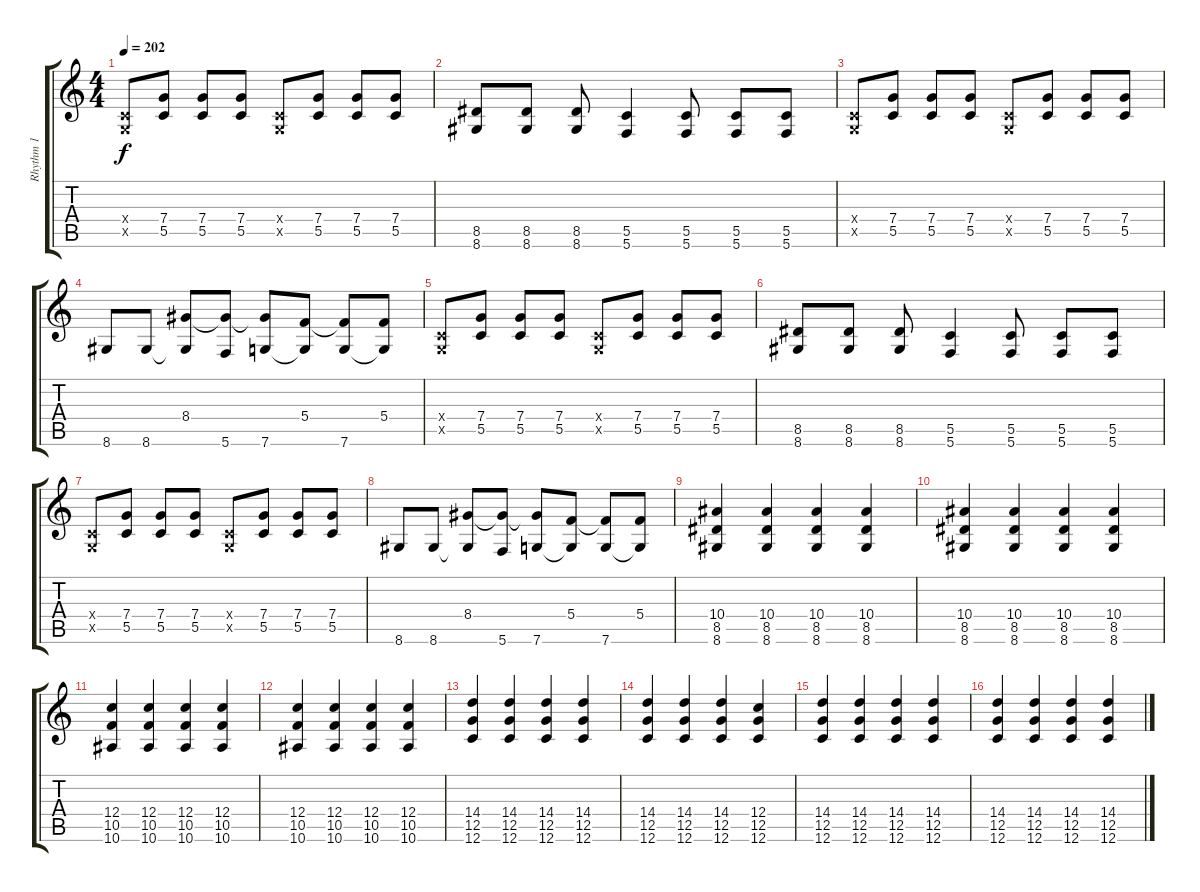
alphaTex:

\track ("Rhythm 1" "Rhythm 1") {instrument distortionguitar}
\staff {score tabs}
\tuning (D4 A3 F3 C3 G2 C2) {hide}
\ts (4 4)
\tempo 202
\clef g2
\ks c
(0.4{x} 0.5{x}).8{dy f} (7.4 5.5).8 (7.4 5.5).8 (7.4 5.5).8 (0.4{x} 0.5{x}).8 (7.4 5.5).8 (7.4 5.5).8 (7.4 5.5).8 |
(8.5 8.6).8 (8.5 8.6).8 (8.5 8.6).8 (5.5 5.6).4 (5.5 5.6).8 (5.5 5.6).8 (5.5 5.6).8 |
(0.4{x} 0.5{x}).8 (7.4 5.5).8 (7.4 5.5).8 (7.4 5.5).8 (0.4{x} 0.5{x}).8 (7.4 5.5).8 (7.4 5.5).8 (7.4 5.5).8 |
8.6.8 8.6.8 (8.4 8.6{t}).8 (8.4{t} 5.6).8 (8.4{t} 7.6).8 (5.4 7.6{t}).8 (5.4{t} 7.6).8 (5.4 7.6{t}).8 |
(0.4{x} 0.5{x}).8 (7.4 5.5).8 (7.4 5.5).8 (7.4 5.5).8 (0.4{x} 0.5{x}).8 (7.4 5.5).8 (7.4 5.5).8 (7.4 5.5).8 |
(8.5 8.6).8 (8.5 8.6).8 (8.5 8.6).8 (5.5 5.6).4 (5.5 5.6).8 (5.5 5.6).8 (5.5 5.6).8 |
(0.4{x} 0.5{x}).8 (7.4 5.5).8 (7.4 5.5).8 (7.4 5.5).8 (0.4{x} 0.5{x}).8 (7.4 5.5).8 (7.4 5.5).8 (7.4 5.5).8 |
8.6.8 8.6.8 (8.4 8.6{t}).8 (8.4{t} 5.6).8 (8.4{t} 7.6).8 (5.4 7.6{t}).8 (5.4{t} 7.6).8 (5.4 7.6{t}).8 |
(10.4 8.5 8.6).4 (10.4 8.5 8.6).4 (10.4 8.5 8.6).4 (10.4 8.5 8.6).4 |
(10.4 8.5 8.6).4 (10.4 8.5 8.6).4 (10.4 8.5 8.6).4 (10.4 8.5 8.6).4 |
(12.4 10.5 10.6).4 (12.4 10.5 10.6).4 (12.4 10.5 10.6).4 (12.4 10.5 10.6).4 |
(12.4 10.5 10.6).4 (12.4 10.5 10.6).4 (12.4 10.5 10.6).4 (12.4 10.5 10.6).4 |
(14.4 12.5 12.6).4 (14.4 12.5 12.6).4 (14.4 12.5 12.6).4 (14.4 12.5 12.6).4 |
(14.4 12.5 12.6).4 (14.4 12.5 12.6).4 (14.4 12.5 12.6).4 (12.4 12.5 12.6).4 |
(14.4 12.5 12.6).4 (14.4 12.5 12.6).4 (14.4 12.5 12.6).4 (14.4 12.5 12.6).4 |
(14.4 12.5 12.6).4 (14.4 12.5 12.6).4 (14.4 12.5 12.6).4 (14.4 12.5 12.6).4
